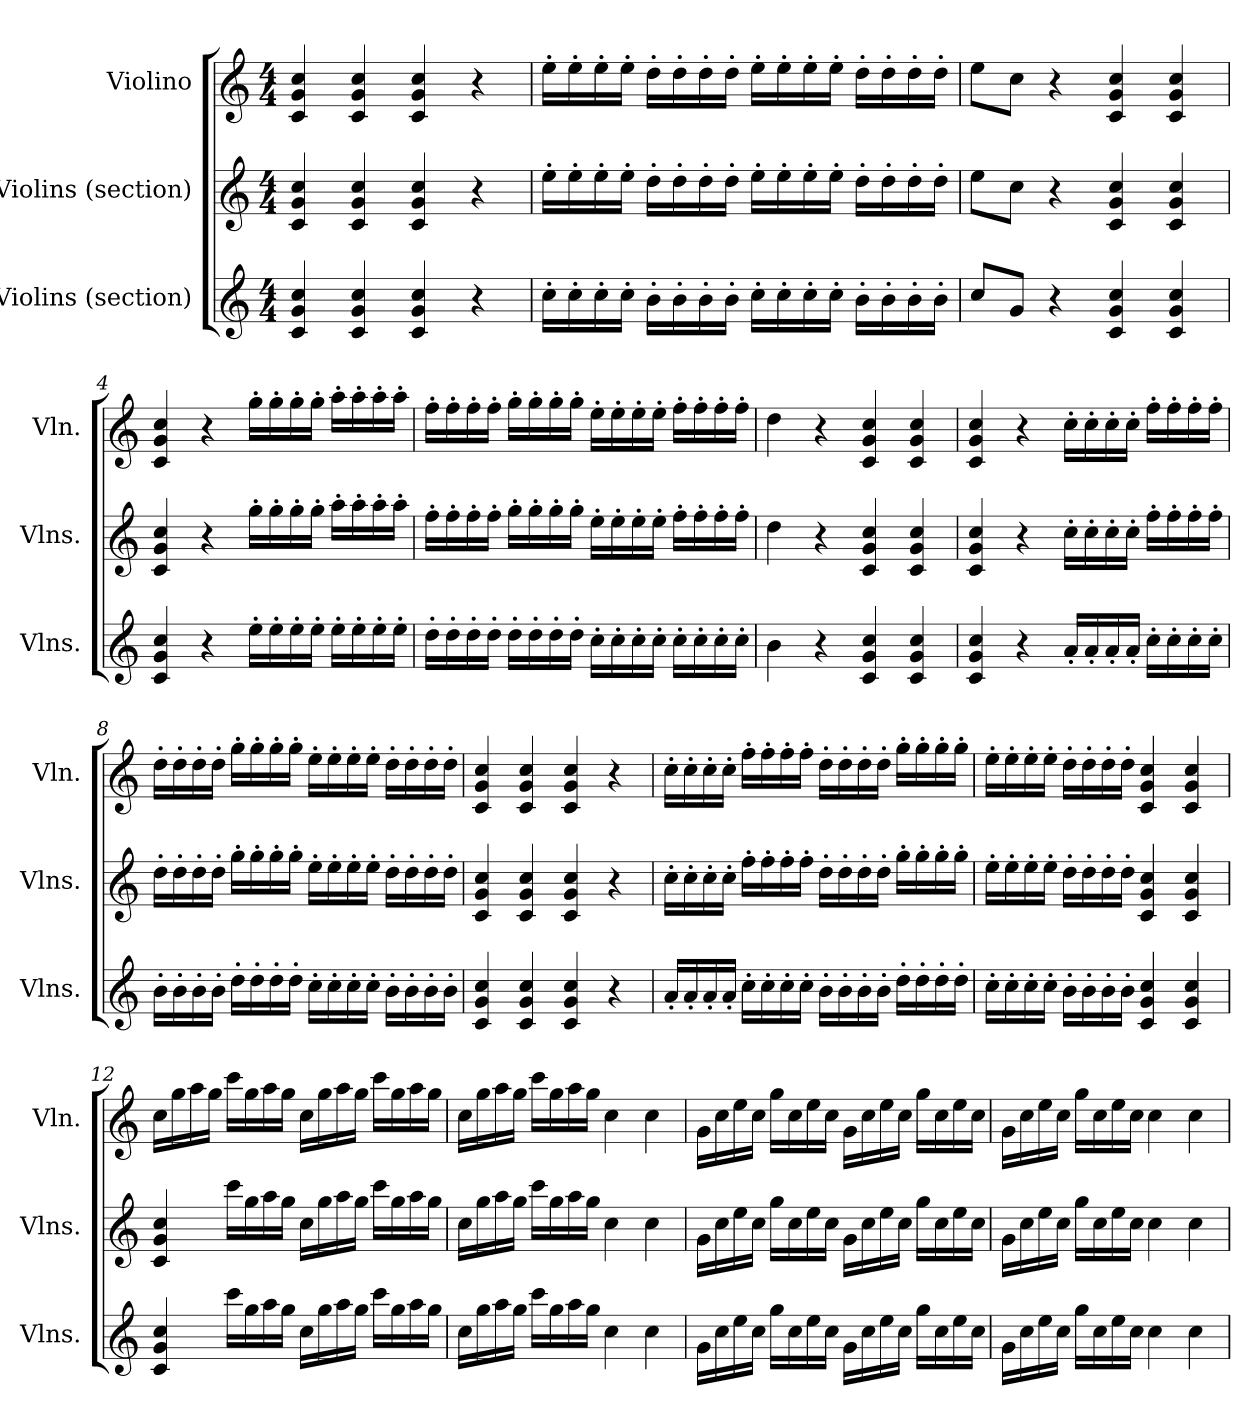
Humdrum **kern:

**kern	**kern	**kern
*part3	*part2	*part1
*staff3	*staff2	*staff1
*I"Violins (section)	*I"Violins (section)	*I"Violino
*I'Vlns.	*I'Vlns.	*I'Vln.
*clefG2	*clefG2	*clefG2
*k[]	*k[]	*k[]
*M4/4	*M4/4	*M4/4
*MM125	*MM125	*MM125
=1	=1	=1
4c/ 4g/ 4cc/	4c/ 4g/ 4cc/	4c/ 4g/ 4cc/
4c/ 4g/ 4cc/	4c/ 4g/ 4cc/	4c/ 4g/ 4cc/
4c/ 4g/ 4cc/	4c/ 4g/ 4cc/	4c/ 4g/ 4cc/
4r	4r	4r
=2	=2	=2
16cc'\LL	16ee'\LL	16ee'\LL
16cc'\	16ee'\	16ee'\
16cc'\	16ee'\	16ee'\
16cc'\JJ	16ee'\JJ	16ee'\JJ
16b'\LL	16dd'\LL	16dd'\LL
16b'\	16dd'\	16dd'\
16b'\	16dd'\	16dd'\
16b'\JJ	16dd'\JJ	16dd'\JJ
16cc'\LL	16ee'\LL	16ee'\LL
16cc'\	16ee'\	16ee'\
16cc'\	16ee'\	16ee'\
16cc'\JJ	16ee'\JJ	16ee'\JJ
16b'\LL	16dd'\LL	16dd'\LL
16b'\	16dd'\	16dd'\
16b'\	16dd'\	16dd'\
16b'\JJ	16dd'\JJ	16dd'\JJ
=3	=3	=3
8cc/L	8ee\L	8ee\L
8g/J	8cc\J	8cc\J
4r	4r	4r
4c/ 4g/ 4cc/	4c/ 4g/ 4cc/	4c/ 4g/ 4cc/
4c/ 4g/ 4cc/	4c/ 4g/ 4cc/	4c/ 4g/ 4cc/
!!LO:LB:g=z
=4	=4	=4
4c/ 4g/ 4cc/	4c/ 4g/ 4cc/	4c/ 4g/ 4cc/
4r	4r	4r
16ee'\LL	16gg'\LL	16gg'\LL
16ee'\	16gg'\	16gg'\
16ee'\	16gg'\	16gg'\
16ee'\JJ	16gg'\JJ	16gg'\JJ
16ee'\LL	16aa'\LL	16aa'\LL
16ee'\	16aa'\	16aa'\
16ee'\	16aa'\	16aa'\
16ee'\JJ	16aa'\JJ	16aa'\JJ
=5	=5	=5
16dd'\LL	16ff'\LL	16ff'\LL
16dd'\	16ff'\	16ff'\
16dd'\	16ff'\	16ff'\
16dd'\JJ	16ff'\JJ	16ff'\JJ
16dd'\LL	16gg'\LL	16gg'\LL
16dd'\	16gg'\	16gg'\
16dd'\	16gg'\	16gg'\
16dd'\JJ	16gg'\JJ	16gg'\JJ
16cc'\LL	16ee'\LL	16ee'\LL
16cc'\	16ee'\	16ee'\
16cc'\	16ee'\	16ee'\
16cc'\JJ	16ee'\JJ	16ee'\JJ
16cc'\LL	16ff'\LL	16ff'\LL
16cc'\	16ff'\	16ff'\
16cc'\	16ff'\	16ff'\
16cc'\JJ	16ff'\JJ	16ff'\JJ
=6	=6	=6
4b\	4dd\	4dd\
4r	4r	4r
4c/ 4g/ 4cc/	4c/ 4g/ 4cc/	4c/ 4g/ 4cc/
4c/ 4g/ 4cc/	4c/ 4g/ 4cc/	4c/ 4g/ 4cc/
!!LO:LB:g=z
=7	=7	=7
4c/ 4g/ 4cc/	4c/ 4g/ 4cc/	4c/ 4g/ 4cc/
4r	4r	4r
16a'/LL	16cc'\LL	16cc'\LL
16a'/	16cc'\	16cc'\
16a'/	16cc'\	16cc'\
16a'/JJ	16cc'\JJ	16cc'\JJ
16cc'\LL	16ff'\LL	16ff'\LL
16cc'\	16ff'\	16ff'\
16cc'\	16ff'\	16ff'\
16cc'\JJ	16ff'\JJ	16ff'\JJ
=8	=8	=8
16b'\LL	16dd'\LL	16dd'\LL
16b'\	16dd'\	16dd'\
16b'\	16dd'\	16dd'\
16b'\JJ	16dd'\JJ	16dd'\JJ
16dd'\LL	16gg'\LL	16gg'\LL
16dd'\	16gg'\	16gg'\
16dd'\	16gg'\	16gg'\
16dd'\JJ	16gg'\JJ	16gg'\JJ
16cc'\LL	16ee'\LL	16ee'\LL
16cc'\	16ee'\	16ee'\
16cc'\	16ee'\	16ee'\
16cc'\JJ	16ee'\JJ	16ee'\JJ
16b'\LL	16dd'\LL	16dd'\LL
16b'\	16dd'\	16dd'\
16b'\	16dd'\	16dd'\
16b'\JJ	16dd'\JJ	16dd'\JJ
=9	=9	=9
4c/ 4g/ 4cc/	4c/ 4g/ 4cc/	4c/ 4g/ 4cc/
4c/ 4g/ 4cc/	4c/ 4g/ 4cc/	4c/ 4g/ 4cc/
4c/ 4g/ 4cc/	4c/ 4g/ 4cc/	4c/ 4g/ 4cc/
4r	4r	4r
!!LO:LB:g=z
=10	=10	=10
16a'/LL	16cc'\LL	16cc'\LL
16a'/	16cc'\	16cc'\
16a'/	16cc'\	16cc'\
16a'/JJ	16cc'\JJ	16cc'\JJ
16cc'\LL	16ff'\LL	16ff'\LL
16cc'\	16ff'\	16ff'\
16cc'\	16ff'\	16ff'\
16cc'\JJ	16ff'\JJ	16ff'\JJ
16b'\LL	16dd'\LL	16dd'\LL
16b'\	16dd'\	16dd'\
16b'\	16dd'\	16dd'\
16b'\JJ	16dd'\JJ	16dd'\JJ
16dd'\LL	16gg'\LL	16gg'\LL
16dd'\	16gg'\	16gg'\
16dd'\	16gg'\	16gg'\
16dd'\JJ	16gg'\JJ	16gg'\JJ
=11	=11	=11
16cc'\LL	16ee'\LL	16ee'\LL
16cc'\	16ee'\	16ee'\
16cc'\	16ee'\	16ee'\
16cc'\JJ	16ee'\JJ	16ee'\JJ
16b'\LL	16dd'\LL	16dd'\LL
16b'\	16dd'\	16dd'\
16b'\	16dd'\	16dd'\
16b'\JJ	16dd'\JJ	16dd'\JJ
4c/ 4g/ 4cc/	4c/ 4g/ 4cc/	4c/ 4g/ 4cc/
4c/ 4g/ 4cc/	4c/ 4g/ 4cc/	4c/ 4g/ 4cc/
=12	=12	=12
4c/ 4g/ 4cc/	4c/ 4g/ 4cc/	16cc\LL
.	.	16gg\
.	.	16aa\
.	.	16gg\JJ
16ccc\LL	16ccc\LL	16ccc\LL
16gg\	16gg\	16gg\
16aa\	16aa\	16aa\
16gg\JJ	16gg\JJ	16gg\JJ
16cc\LL	16cc\LL	16cc\LL
16gg\	16gg\	16gg\
16aa\	16aa\	16aa\
16gg\JJ	16gg\JJ	16gg\JJ
16ccc\LL	16ccc\LL	16ccc\LL
16gg\	16gg\	16gg\
16aa\	16aa\	16aa\
16gg\JJ	16gg\JJ	16gg\JJ
!!LO:LB:g=z
=13	=13	=13
16cc\LL	16cc\LL	16cc\LL
16gg\	16gg\	16gg\
16aa\	16aa\	16aa\
16gg\JJ	16gg\JJ	16gg\JJ
16ccc\LL	16ccc\LL	16ccc\LL
16gg\	16gg\	16gg\
16aa\	16aa\	16aa\
16gg\JJ	16gg\JJ	16gg\JJ
4cc\	4cc\	4cc\
4cc\	4cc\	4cc\
=14	=14	=14
16g\LL	16g\LL	16g\LL
16cc\	16cc\	16cc\
16ee\	16ee\	16ee\
16cc\JJ	16cc\JJ	16cc\JJ
16gg\LL	16gg\LL	16gg\LL
16cc\	16cc\	16cc\
16ee\	16ee\	16ee\
16cc\JJ	16cc\JJ	16cc\JJ
16g\LL	16g\LL	16g\LL
16cc\	16cc\	16cc\
16ee\	16ee\	16ee\
16cc\JJ	16cc\JJ	16cc\JJ
16gg\LL	16gg\LL	16gg\LL
16cc\	16cc\	16cc\
16ee\	16ee\	16ee\
16cc\JJ	16cc\JJ	16cc\JJ
=15	=15	=15
16g\LL	16g\LL	16g\LL
16cc\	16cc\	16cc\
16ee\	16ee\	16ee\
16cc\JJ	16cc\JJ	16cc\JJ
16gg\LL	16gg\LL	16gg\LL
16cc\	16cc\	16cc\
16ee\	16ee\	16ee\
16cc\JJ	16cc\JJ	16cc\JJ
4cc\	4cc\	4cc\
4cc\	4cc\	4cc\
=	=	=
*-	*-	*-
